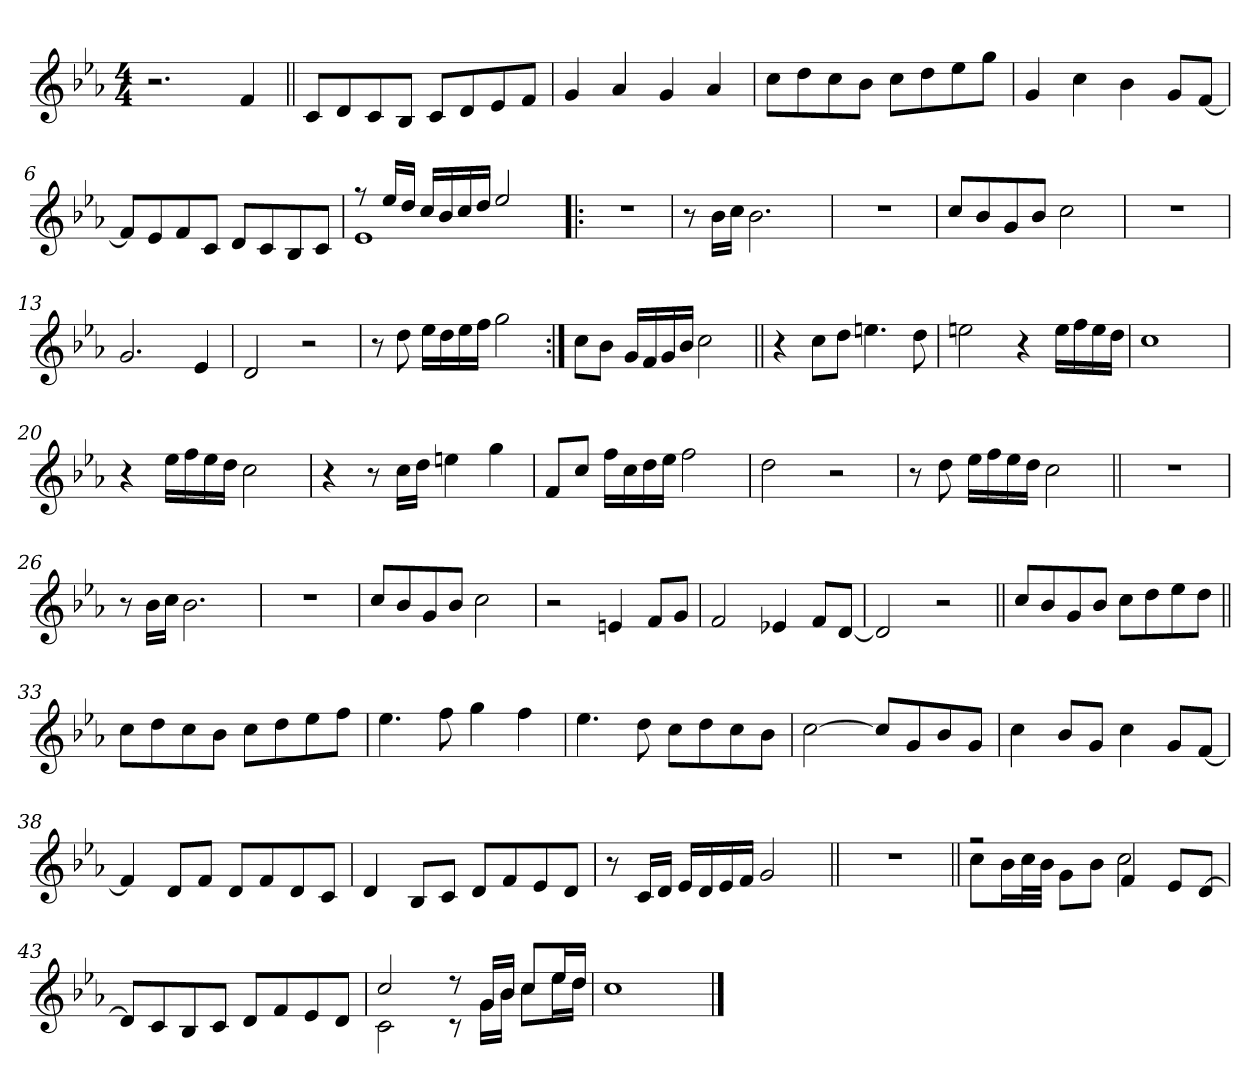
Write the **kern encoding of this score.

**kern
*part1
*staff1
!!LO:PB:g=z
*clefG2
*k[b-e-a-]
*E-:
*M4/4
*MM68
=1
2.r
4fi/
=2||
8ci/L
8di/
8ci/
8B-i/J
8ci/L
8di/
8e-i/
8fi/J
=3
4gi/
4a-i/
4gi/
4a-i/
=4
8cci\L
8ddi\
8cci\
8b-i\J
8cci\L
8ddi\
8ee-i\
8ggi\J
!!LO:LB:g=z
=5
4gi/
4cci\
4b-i\
8gi/L
[<8fi/J
=6
8fi/L]
8e-i/
8fi/
8ci/J
8di/L
8ci/
8B-i/
8ci/J
=7
*^
8r	1e-i
16ee-i/LL	.
16ddi/JJ	.
16cci/LL	.
16b-i/	.
16cci/	.
16ddi/JJ	.
2ee-i/	.
*v	*v
=8!|:
1r
=9
8r
16b-i\LL
16cci\JJ
2.b-i\
!!LO:LB:g=z
=10
1r
=11
8cci/L
8b-i/
8gi/
8b-i/J
2cci\
=12
1r
=13
2.gi/
4e-i/
=14
2di/
2r
=15
8r
8ddi\
16ee-i\LL
16ddi\
16ee-i\
16ffi\JJ
2ggi\
!!LO:LB:g=z
=16:|!
8cci\L
8b-i\J
16gi/LL
16fi/
16gi/
16b-i/JJ
2cci\
=17||
4r
8cci\L
8ddi\J
4.eeni\
8ddi\
=18
2eeni\
4r
16eei\LL
16ffi\
16eei\
16ddi\JJ
=19
1cci
=20
4r
16ee-i\LL
16ffi\
16ee-i\
16ddi\JJ
2cci\
!!LO:LB:g=z
=21
4r
8r
16cci\LL
16ddi\JJ
4eeni\
4ggi\
=22
8fi/L
8cci/J
16ffi\LL
16cci\
16ddi\
16ee-i\JJ
2ffi\
=23
2ddi\
2r
=24
8r
8ddi\
16ee-i\LL
16ffi\
16ee-i\
16ddi\JJ
2cci\
=25||
1r
!!LO:LB:g=z
=26
8r
16b-i\LL
16cci\JJ
2.b-i\
=27
1r
=28
8cci/L
8b-i/
8gi/
8b-i/J
2cci\
=29
2r
4eni/
8fi/L
8gi/J
=30
2fi/
4e-Xi/
8fi/L
[<8di/J
=31
2di/]
2r
!!LO:LB:g=z
=32||
8cci/L
8b-i/
8gi/
8b-i/J
8cci\L
8ddi\
8ee-i\
8ddi\J
=33||
8cci\L
8ddi\
8cci\
8b-i\J
8cci\L
8ddi\
8ee-i\
8ffi\J
=34
4.ee-i\
8ffi\
4ggi\
4ffi\
=35
4.ee-i\
8ddi\
8cci\L
8ddi\
8cci\
8b-i\J
!!LO:LB:g=z
=36
[>2cci\
8cci/L]
8gi/
8b-i/
8gi/J
=37
4cci\
8b-i/L
8gi/J
4cci\
8gi/L
[<8fi/J
=38
4fi/]
8di/L
8fi/J
8di/L
8fi/
8di/
8ci/J
=39
4di/
8B-i/L
8ci/J
8di/L
8fi/
8e-i/
8di/J
!!LO:LB:g=z
=40
8r
16ci/LL
16di/JJ
16e-i/LL
16di/
16e-i/
16fi/JJ
2gi/
=41||
1r
=42||
*^
2r	8cci\L
.	16b-i\L
.	32cci\L
.	32b-i\JJJ
.	8gi\L
.	8b-i\J
4fi/	2cci\
8e-i/L	.
[>8di/J	.
*v	*v
!!LO:LB:g=z
=43
8di/L]
8ci/
8B-i/
8ci/J
8di/L
8fi/
8e-i/
8di/J
=44
*^
2cci/	2ci\
8r	8r
16gi/LL	16gi\LL
16b-i/JJ	16b-i\JJ
8cci/L	8cci\L
16ee-i/L	16ee-i\L
16ddi/JJ	16ddi\JJ
*v	*v
=45
1cci
==
*-
